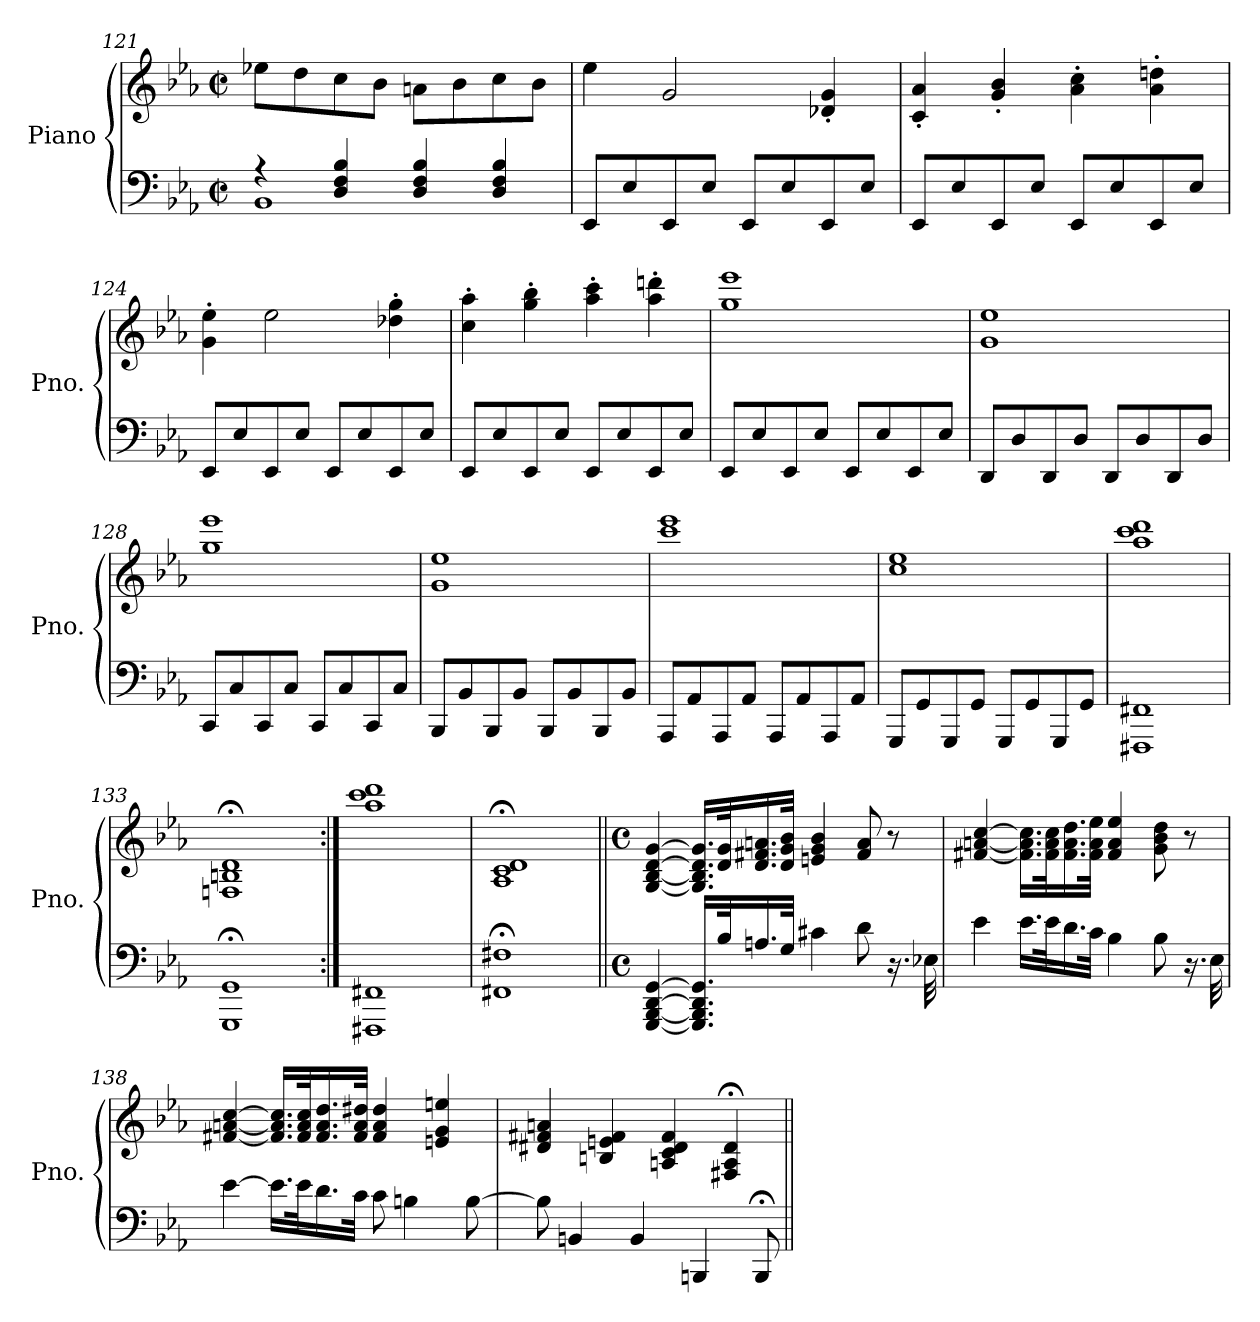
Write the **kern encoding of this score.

**kern	**kern
*part1	*part1
*staff2	*staff1
*I"Piano	*
*I'Pno.	*
*clefF4	*clefG2
*k[b-e-a-]	*k[b-e-a-]
*M2/2	*M2/2
*met(c|)	*met(c|)
=121	=121
*^	*
4r	1BB-	8ee-X\L
.	.	8dd\
4D/ 4F/ 4B-/	.	8cc\
.	.	8b-\J
4D/ 4F/ 4B-/	.	8an\L
.	.	8b-\
4D/ 4F/ 4B-/	.	8cc\
.	.	8b-\J
*v	*v	*
=122	=122
8EE-/L	4ee-\
8E-/	.
8EE-/	2g/
8E-/J	.
8EE-/L	.
8E-/	.
8EE-/	4d-X/' 4g/'
8E-/J	.
=123	=123
8EE-/L	4c/' 4a-/'
8E-/	.
8EE-/	4g/' 4b-/'
8E-/J	.
8EE-/L	4a-\' 4cc\'
8E-/	.
8EE-/	4a-\' 4ddn\'
8E-/J	.
=124	=124
8EE-/L	4g\' 4ee-\'
8E-/	.
8EE-/	2ee-\
8E-/J	.
8EE-/L	.
8E-/	.
8EE-/	4dd-X\' 4gg\'
8E-/J	.
!!LO:LB:g=z
=125	=125
8EE-/L	4cc\' 4aa-\'
8E-/	.
8EE-/	4gg\' 4bb-\'
8E-/J	.
8EE-/L	4aa-\' 4ccc\'
8E-/	.
8EE-/	4aa-\' 4dddn\'
8E-/J	.
=126	=126
8EE-/L	1gg 1eee-
8E-/	.
8EE-/	.
8E-/J	.
8EE-/L	.
8E-/	.
8EE-/	.
8E-/J	.
=127	=127
8DD/L	1g 1ee-
8D/	.
8DD/	.
8D/J	.
8DD/L	.
8D/	.
8DD/	.
8D/J	.
=128	=128
8CC/L	1gg 1eee-
8C/	.
8CC/	.
8C/J	.
8CC/L	.
8C/	.
8CC/	.
8C/J	.
=129	=129
8BBB-/L	1g 1ee-
8BB-/	.
8BBB-/	.
8BB-/J	.
8BBB-/L	.
8BB-/	.
8BBB-/	.
8BB-/J	.
!!LO:LB:g=z
=130	=130
8AAA-/L	1ccc 1eee-
8AA-/	.
8AAA-/	.
8AA-/J	.
8AAA-/L	.
8AA-/	.
8AAA-/	.
8AA-/J	.
=131	=131
8GGG/L	1cc 1ee-
8GG/	.
8GGG/	.
8GG/J	.
8GGG/L	.
8GG/	.
8GGG/	.
8GG/J	.
=132	=132
1FFF#X 1FF#X	1aa- 1ccc 1ddd
=133	=133
1GGG; 1GG;	1Fn;< 1Bn;< 1d;<
=134:|!	=134:|!
1FFF#X 1FF#X	1aa- 1ccc 1ddd
=135	=135
1FF#X;< 1F#X;<	1A-;< 1c;< 1d;<
!!LO:LB:g=z
=136||	=136||
*M4/4	*M4/4
*met(c)	*met(c)
*	*MM25
[4GGG/ [4BBB-/ [4DD/ [4GG/	[4G/ [4B-/ [4d/ [4g/
16.GGG/] 16.BBB-/] 16.DD/] 16.GG/]LL	16.G/] 16.B-/] 16.d/] 16.g/]LL
32B-/K	32d/ 32g/K
16.An/	16.d/ 16.f#X/ 16.an/
32G/JJk	32d/ 32g/ 32b-/JJk
4c#X\	4en/ 4g/ 4b-/
8d\	8f#/ 8a/
16.r	8r
32E-X\	.
=137	=137
4e-\	[4f#X/ [4an/ [4cc/
16.e-\LL	16.f#\] 16.a\] 16.cc\]LL
32e-\K	32f#\ 32a\ 32cc\K
16.d\	16.f#\ 16.a\ 16.dd\
32c\JJk	32f#\ 32a\ 32ee-\JJk
4B-\	4f#/ 4a/ 4ee-/
8B-\	8g\ 8b-\ 8dd\
16.r	8r
32E-\	.
=138	=138
[4e-\	[4f#X/ [4an/ [4cc/
16.e-\LL]	16.f#/] 16.a/] 16.cc/]LL
32e-\K	32f#/ 32a/ 32cc/K
16.d\	16.f#/ 16.a/ 16.dd/
32c\JJk	32f#/ 32a/ 32dd#X/JJk
8c\	4f#/ 4a/ 4dd#/
4Bn\	.
.	4en/ 4g/ 4een/
[8B\	.
!!LO:LB:g=z
=139	=139
8B\]	4d#X/ 4f#X/ 4an/
4BBn/	.
.	4Bn/ 4en/ 4f#/
4BB/	.
.	4An/ 4c/ 4d#/ 4f#/
4BBBn/	.
.	4F#X/;< 4A/;< 4d#/;<
8BBB;</	.
=||	=||
*-	*-
